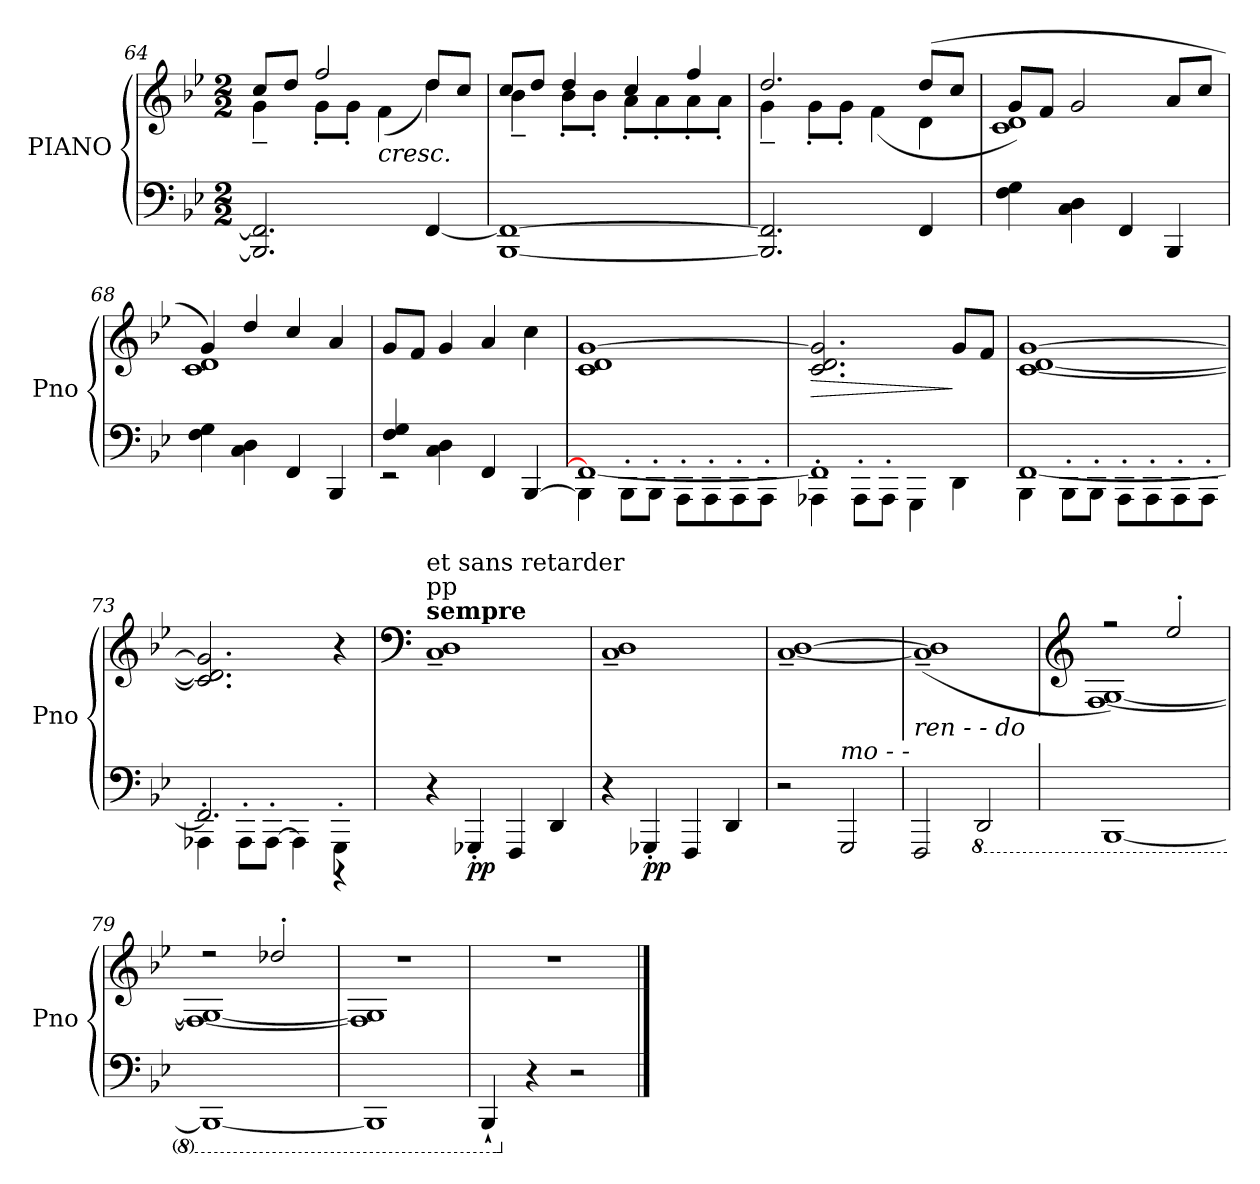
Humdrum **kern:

**kern	**kern	**dynam
*part1	*part1	*part1
*staff2	*staff1	*staff1/2
*I"PIANO	*	*
*I'Pno	*	*
*clefF4	*clefG2	*
*k[b-e-]	*k[b-e-]	*
*M2/2	*M2/2	*
=64	=64	=64
*	*^	*
2.BBB-/] 2.FF/]	8cc/L	4g~\	.
.	8dd/J	.	.
.	2ff/	8g'\L	.
.	.	8g'\J	.
!	!	!	!LO:HP:b
.	.	(<4f\	<
[4FF/	8dd/L	4dd\)	.
.	8cc/J	.	.
!!LO:LB:g=z	!!
=65	=65	=65	=65
[1BBB- 1FF_	8cc/L	4b-~\	.
.	8dd/J	.	.
.	4dd/	8b-'\L	.
.	.	8b-'\J	.
.	4cc/	8a'\L	.
.	.	8a'\	.
.	4ff/	8a'\	.
.	.	8a'\J	.
=66	=66	=66	=66
2.BBB-/] 2.FF/]	2.dd/	4g~\	.
.	.	8g'\L	.
.	.	8g'\J	.
.	.	(<4f\	.
4FF/	(>8dd/L	4d\	.
.	8cc/J	.	.
=67	=67	=67	=67
4F\ 4G\	8g/L	1c 1d)	.
.	8f/J	.	.
4C\ 4D\	2g/	.	.
4FF/	.	.	.
4BBB-/	8a/L	.	.
.	8cc/J	.	.
=68	=68	=68	=68
4F\ 4G\	4g/)	1c 1d	.
4C\ 4D\	4dd/	.	.
4FF/	4cc/	.	.
4BBB-/	4a/	.	.
*	*v	*v	*
!!LO:LB:g=z
=69	=69	=69
*^	*	*
4F/ 4G/	2r	8g/L	.
.	.	8f/J	.
4C\ 4D\	.	4g/	.
4FF/	[2FF/yy	4a/	.
[4BBB-/	.	4cc\	.
=70	=70	=70	=70
4BBB-\]	1FF_	1c 1d [1g	.
8BBB-'\L	.	.	.
8BBB-'\J	.	.	.
8AAA'\L	.	.	.
8AAA'\	.	.	.
8AAA'\	.	.	.
8AAA'\J	.	.	.
=71	=71	=71	=71
!	!	!	!LO:HP:b
4AAA-X'\	1FF]	2.c/ 2.d/ 2.g/]	>
8AAA-'\L	.	.	.
8AAA-'\J	.	.	.
4GGG\	.	.	.
4DD\	.	8g/L	]
.	.	8f/J	[
=72	=72	=72	=72
4BBB-\	[1FF	[1c [1d [1g	.
8BBB-'\L	.	.	.
8BBB-'\J	.	.	.
8AAA'\L	.	.	.
8AAA'\	.	.	.
8AAA'\	.	.	.
8AAA'\J	.	.	.
!!LO:LB:g=z
=73	=73	=73	=73
4AAA-X'\	2.FF/]	2.c/] 2.d/] 2.g/]	.
8AAA-'\L	.	.	.
[8AAA-'\J	.	.	.
4AAA-\]	.	.	.
4GGG'\	4r	4r	.
*v	*v	*	*
=74	=74	=74
*	*clefF4	*
*^	*	*
!	!	!LO:TX:a:B:t=sempre	!
!	!	!LO:TX:a:t=pp	!
!	!	!LO:TX:a:t=et sans retarder	!
*v	*v	*	*
4r	1C~ 1D~	.
!	!	!LO:DY:b=2
4GGG-X'/	.	pp
4FFF/	.	.
4DD/	.	.
=75	=75	=75
4r	1C~ 1D~	.
!	!	!LO:DY:b=2
4GGG-X'/	.	pp
4FFF/	.	.
4DD/	.	.
=76	=76	=76
2r	[1C~ [1D~	.
!LO:TX:a:i:t=mo   -       -	!	!
2GGG/	.	.
!!LO:LB:g=z
=77	=77	=77
!LO:TX:a:i:t=ren   -      -    do	!	!
2FFF/	(<1C]~ 1D]~	.
*8ba	*	*
2DDD/	.	.
=78	=78	=78
*	*clefG2	*
*	*^	*
[1BBBB-	2r)	[1F [1G	.
.	2ee-'/	.	.
=79	=79	=79	=79
1BBBB-_	2r	1F_ 1G_	.
.	2dd-X'/	.	.
=80	=80	=80	=80
1BBBB-]	1r	1F] 1G]	.
*	*v	*v	*
=81	=81	=81
4BBBB-`/	1r	.
*X8ba	*	*
4r	.	.
2r	.	.
==	==	==
*-	*-	*-
